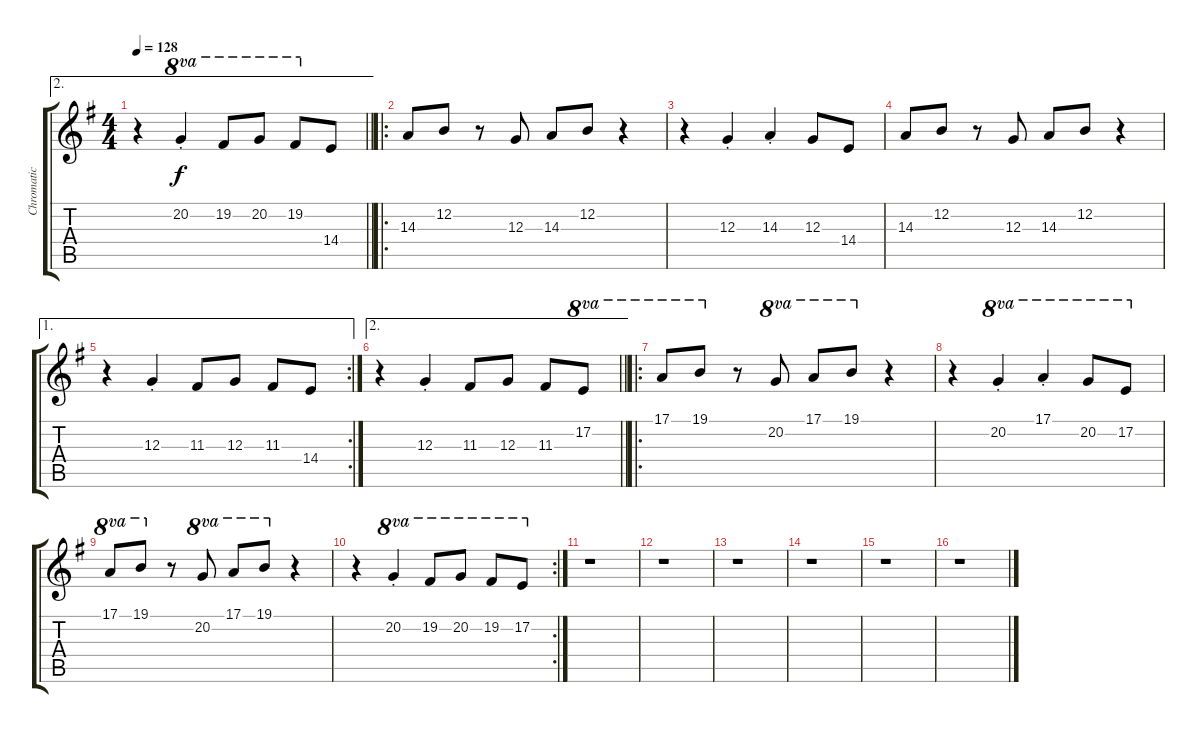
\track ("Chromatic Percussion" "Chromatic ") {instrument marimba}
\staff {score tabs}
\tuning (E4 B3 G3 D3 A2 E2) {hide}
\ae 2
\ts (4 4)
\tempo 128
\clef g2
\barLineRight lightlight
\ks g
r.4{dy f} 20.2{st}.4{ot 8va} 19.2.8{ot 8va} 20.2.8{ot 8va} 19.2.8{ot 8va} 14.4.8 |
\ro
14.3.8 12.2.8 r.8 12.3.8 14.3.8 12.2.8 r.4 |
r.4 12.3{st}.4 14.3{st}.4 12.3.8 14.4.8 |
14.3.8 12.2.8 r.8 12.3.8 14.3.8 12.2.8 r.4 |
\ae 1
\rc 2
r.4 12.3{st}.4 11.3.8 12.3.8 11.3.8 14.4.8 |
\ae 2
\barLineRight lightlight
r.4 12.3{st}.4 11.3.8 12.3.8 11.3.8 17.2.8{ot 8va} |
\ro
17.1.8{ot 8va} 19.1.8{ot 8va} r.8 20.2.8{ot 8va} 17.1.8{ot 8va} 19.1.8{ot 8va} r.4 |
r.4 20.2{st}.4{ot 8va} 17.1{st}.4{ot 8va} 20.2.8{ot 8va} 17.2.8{ot 8va} |
17.1.8{ot 8va} 19.1.8{ot 8va} r.8 20.2.8{ot 8va} 17.1.8{ot 8va} 19.1.8{ot 8va} r.4 |
\rc 2
r.4 20.2{st}.4{ot 8va} 19.2.8{ot 8va} 20.2.8{ot 8va} 19.2.8{ot 8va} 17.2.8{ot 8va} |
r.1 |
r.1 |
r.1 |
r.1 |
r.1 |
r.1
